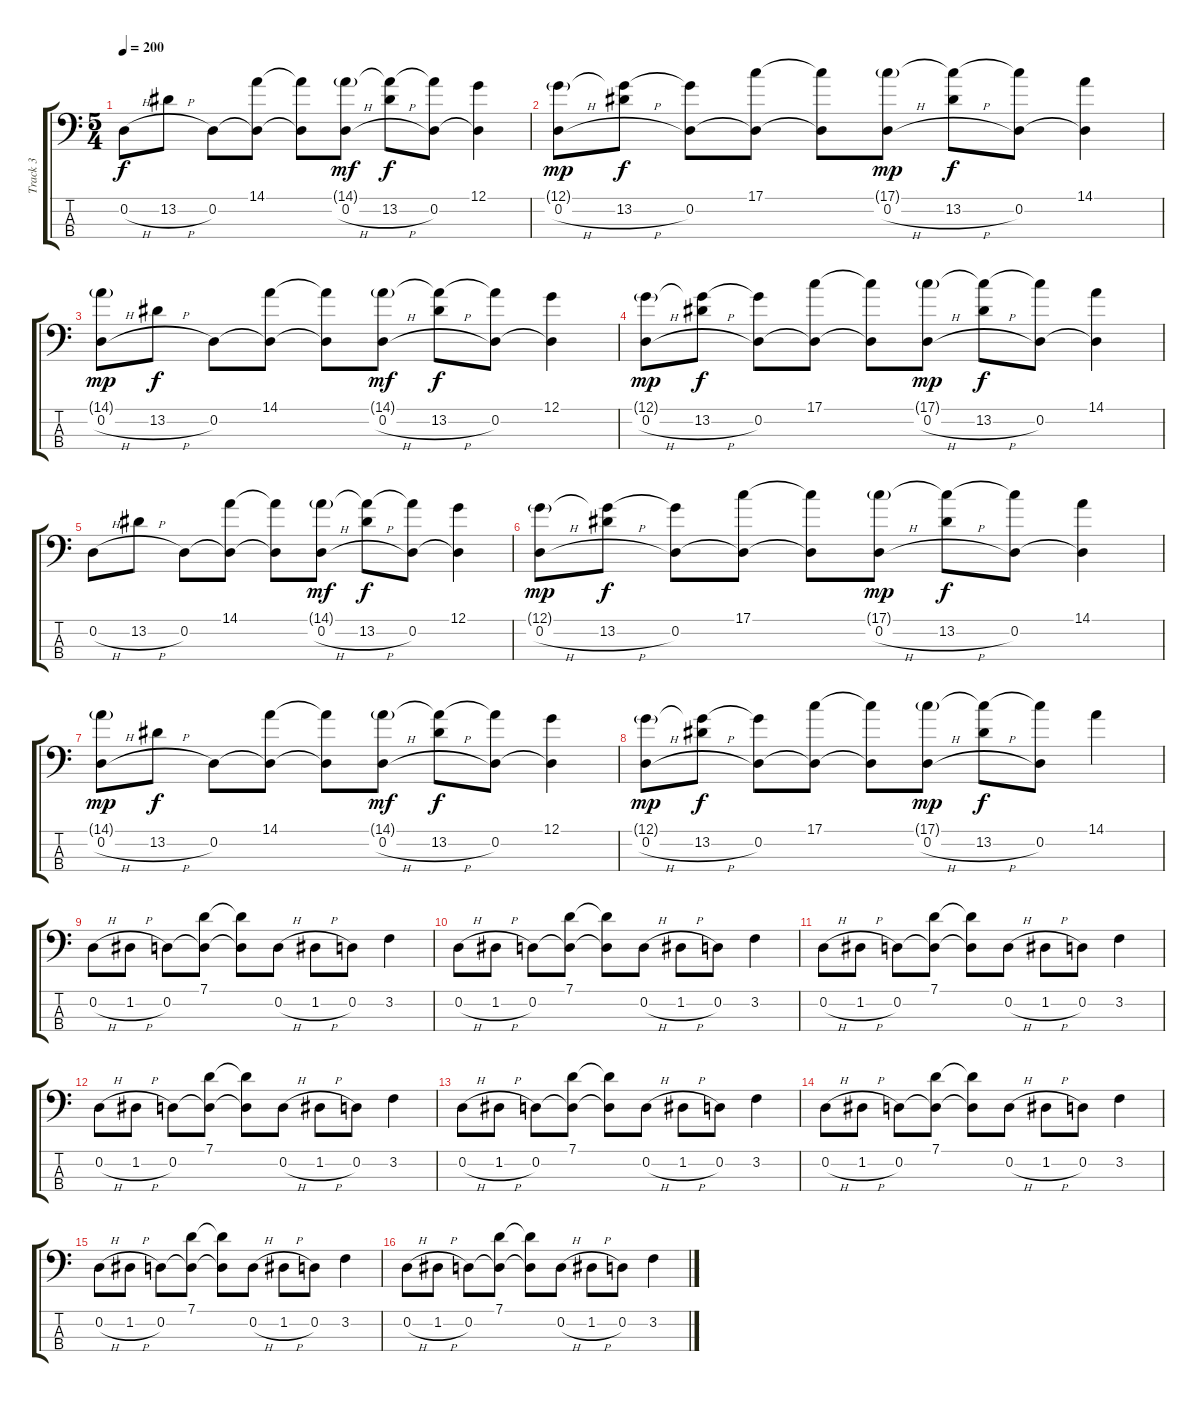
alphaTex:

\track ("Track 3" "Track 3") {instrument electricbasspick}
\staff {score tabs}
\tuning (G2 D2 A1 D1) {hide}
\ts (5 4)
\tempo 200
\clef f4
\ks c
0.2{h}.8{dy f instrument electricbasspick} 13.2{h}.8 0.2.8 (14.1 0.2{t}).8 (14.1{t} 0.2{t}).8 (14.1{g} 0.2{h}).8{dy mf} (14.1{t} 13.2{h}).8{dy f} (14.1{t} 0.2).8 (12.1 0.2{t}).4 |
(12.1{g} 0.2{h}).8{dy mp} (12.1{t} 13.2{h}).8{dy f} (12.1{t} 0.2).8 (17.1 0.2{t}).8 (17.1{t} 0.2{t}).8 (17.1{g} 0.2{h}).8{dy mp} (17.1{t} 13.2{h}).8{dy f} (17.1{t} 0.2).8 (14.1 0.2{t}).4 |
(14.1{g} 0.2{h}).8{dy mp} 13.2{h}.8{dy f} 0.2.8 (14.1 0.2{t}).8 (14.1{t} 0.2{t}).8 (14.1{g} 0.2{h}).8{dy mf} (14.1{t} 13.2{h}).8{dy f} (14.1{t} 0.2).8 (12.1 0.2{t}).4 |
(12.1{g} 0.2{h}).8{dy mp} (12.1{t} 13.2{h}).8{dy f} (12.1{t} 0.2).8 (17.1 0.2{t}).8 (17.1{t} 0.2{t}).8 (17.1{g} 0.2{h}).8{dy mp} (17.1{t} 13.2{h}).8{dy f} (17.1{t} 0.2).8 (14.1 0.2{t}).4 |
0.2{h}.8 13.2{h}.8 0.2.8 (14.1 0.2{t}).8 (14.1{t} 0.2{t}).8 (14.1{g} 0.2{h}).8{dy mf} (14.1{t} 13.2{h}).8{dy f} (14.1{t} 0.2).8 (12.1 0.2{t}).4 |
(12.1{g} 0.2{h}).8{dy mp} (12.1{t} 13.2{h}).8{dy f} (12.1{t} 0.2).8 (17.1 0.2{t}).8 (17.1{t} 0.2{t}).8 (17.1{g} 0.2{h}).8{dy mp} (17.1{t} 13.2{h}).8{dy f} (17.1{t} 0.2).8 (14.1 0.2{t}).4 |
(14.1{g} 0.2{h}).8{dy mp} 13.2{h}.8{dy f} 0.2.8 (14.1 0.2{t}).8 (14.1{t} 0.2{t}).8 (14.1{g} 0.2{h}).8{dy mf} (14.1{t} 13.2{h}).8{dy f} (14.1{t} 0.2).8 (12.1 0.2{t}).4 |
(12.1{g} 0.2{h}).8{dy mp} (12.1{t} 13.2{h}).8{dy f} (12.1{t} 0.2).8 (17.1 0.2{t}).8 (17.1{t} 0.2{t}).8 (17.1{g} 0.2{h}).8{dy mp} (17.1{t} 13.2{h}).8{dy f} (17.1{t} 0.2).8 14.1.4 |
0.2{h}.8 1.2{h}.8 0.2.8 (7.1 0.2{t}).8 (7.1{t} 0.2{t}).8 0.2{h}.8 1.2{h}.8 0.2.8 3.2.4 |
0.2{h}.8 1.2{h}.8 0.2.8 (7.1 0.2{t}).8 (7.1{t} 0.2{t}).8 0.2{h}.8 1.2{h}.8 0.2.8 3.2.4 |
0.2{h}.8 1.2{h}.8 0.2.8 (7.1 0.2{t}).8 (7.1{t} 0.2{t}).8 0.2{h}.8 1.2{h}.8 0.2.8 3.2.4 |
0.2{h}.8 1.2{h}.8 0.2.8 (7.1 0.2{t}).8 (7.1{t} 0.2{t}).8 0.2{h}.8 1.2{h}.8 0.2.8 3.2.4 |
0.2{h}.8 1.2{h}.8 0.2.8 (7.1 0.2{t}).8 (7.1{t} 0.2{t}).8 0.2{h}.8 1.2{h}.8 0.2.8 3.2.4 |
0.2{h}.8 1.2{h}.8 0.2.8 (7.1 0.2{t}).8 (7.1{t} 0.2{t}).8 0.2{h}.8 1.2{h}.8 0.2.8 3.2.4 |
0.2{h}.8 1.2{h}.8 0.2.8 (7.1 0.2{t}).8 (7.1{t} 0.2{t}).8 0.2{h}.8 1.2{h}.8 0.2.8 3.2.4 |
0.2{h}.8 1.2{h}.8 0.2.8 (7.1 0.2{t}).8 (7.1{t} 0.2{t}).8 0.2{h}.8 1.2{h}.8 0.2.8 3.2.4
